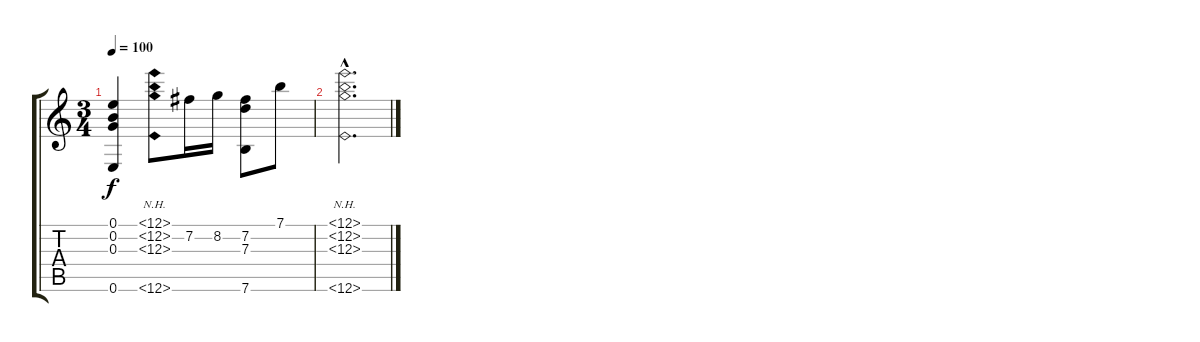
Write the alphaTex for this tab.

\track "" {instrument acousticguitarnylon}
\staff {score tabs}
\tuning (E4 B3 G3 D3 A2 E2) {hide}
\ts (3 4)
\tempo 100
\clef g2
\ks c
(0.1 0.2 0.3 0.6).4{dy f} (12.1{nh} 12.2{nh} 12.3{nh} 12.6{nh}).8 7.2.16 8.2.16 (7.2 7.3 7.6).8 7.1.8 |
(12.1{nh hac} 12.2{nh hac} 12.3{nh hac} 12.6{nh hac}).2{d}
